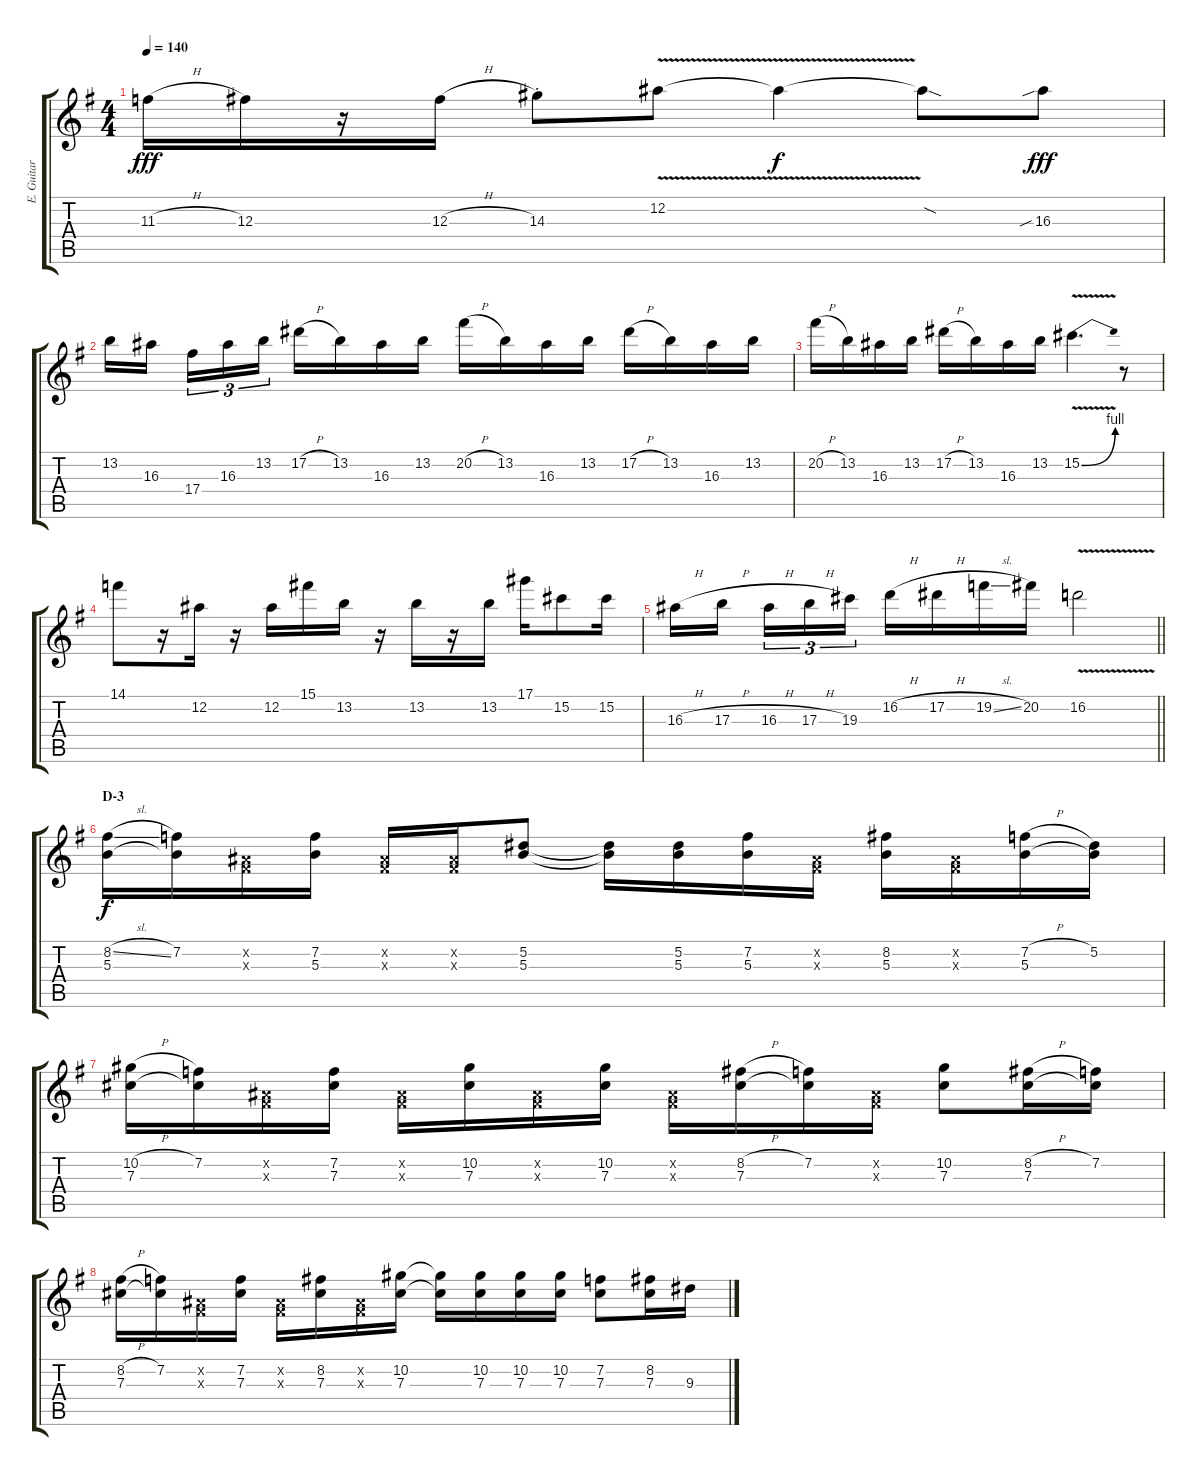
\track ("E. Guitar I" "E. Guitar ") {instrument overdrivenguitar}
\staff {score tabs}
\tuning (Eb4 Bb3 Gb3 Db3 Ab2 Eb2) {hide}
\ts (4 4)
\tempo 140
\clef g2
\ks g
11.3{h}.16{dy fff} 12.3.16 r.16 12.3{h}.16 14.3{st}.8 12.2{v}.8 12.2{t}.4{dy f} 12.2{sod t}.8 16.3{sib}.8{dy fff} |
13.2.16 16.3.16{beam splitsecondary} 17.4.16{tu (3 2)} 16.3.16{tu (3 2)} 13.2.16{tu (3 2)} 17.2{h}.16 13.2.16 16.3.16 13.2.16 20.2{h}.16 13.2.16 16.3.16 13.2.16 17.2{h}.16 13.2.16 16.3.16 13.2.16 |
20.2{h}.16 13.2.16 16.3.16 13.2.16 17.2{h}.16 13.2.16 16.3.16 13.2.16 15.2{be (bend 0 0 60 4) v}.4{d} r.8 |
14.1.8 r.16 12.2.16 r.16 12.2.16 15.1.16 13.2.16 r.16 13.2.16 r.16 13.2.16 17.1.16 15.2.8 15.2.16 |
\barLineRight lightlight
16.3{h}.16 17.3{h}.16{beam splitsecondary} 16.3{h}.16{tu (3 2)} 17.3{h}.16{tu (3 2)} 19.3.16{tu (3 2)} 16.2{h}.16 17.2{h}.16 19.2{sl}.16 20.2.16 16.2{v}.2 |
\section ("" "D-3")
(8.2{sl} 5.3).16{dy f} (7.2 5.3{t}).16 (0.2{x} 0.3{x}).16 (7.2 5.3).16 (0.2{x} 0.3{x}).16 (0.2{x} 0.3{x}).16 (5.2 5.3).8 (5.2{t} 5.3{t}).16 (5.2 5.3).16 (7.2 5.3).16 (0.2{x} 0.3{x}).16 (8.2 5.3).16 (0.2{x} 0.3{x}).16 (7.2{h} 5.3).16 (5.2 5.3{t}).16 |
(10.2{h} 7.3).16 (7.2 7.3{t}).16 (0.2{x} 0.3{x}).16 (7.2 7.3).16 (0.2{x} 0.3{x}).16 (10.2 7.3).16 (0.2{x} 0.3{x}).16 (10.2 7.3).16 (0.2{x} 0.3{x}).16 (8.2{h} 7.3).16 (7.2 7.3{t}).16 (0.2{x} 0.3{x}).16 (10.2 7.3).8 (8.2{h} 7.3).16 (7.2 7.3{t}).16 |
(8.2{h} 7.3).16 (7.2 7.3{t}).16 (0.2{x} 0.3{x}).16 (7.2 7.3).16 (0.2{x} 0.3{x}).16 (8.2 7.3).16 (0.2{x} 0.3{x}).16 (10.2 7.3).16 (10.2{t} 7.3{t}).16 (10.2 7.3).16 (10.2 7.3).16 (10.2 7.3).16 (7.2 7.3).8 (8.2 7.3).16 9.3.16
